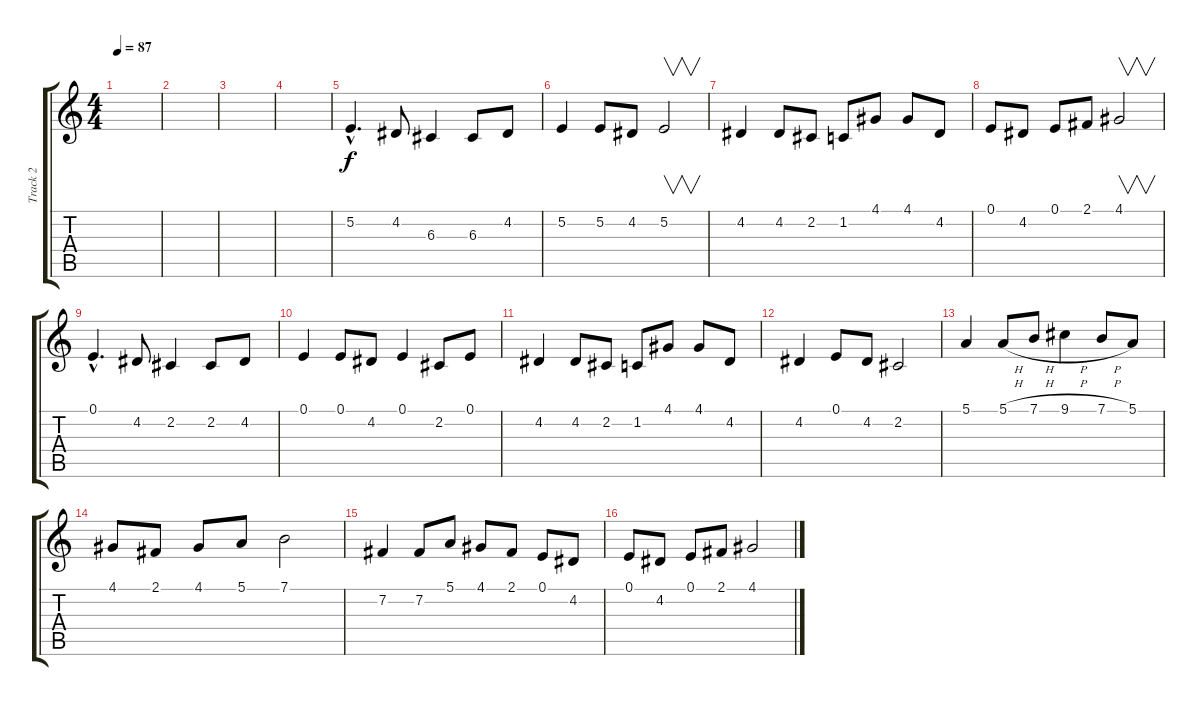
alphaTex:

\track ("Track 2" "Track 2") {instrument oboe}
\staff {score tabs}
\tuning (E4 B3 G3 D3 A2 E2) {hide}
\ts (4 4)
\tempo 87
\clef g2
\ks c
|
|
|
|
5.2{hac}.4{d} 4.2.8 6.3.4 6.3.8 4.2.8 |
5.2.4 5.2.8 4.2.8 5.2.2{v} |
4.2.4 4.2.8 2.2.8 1.2.8 4.1.8 4.1.8 4.2.8 |
0.1.8 4.2.8 0.1.8 2.1.8 4.1.2{v} |
0.1{hac}.4{d} 4.2.8 2.2.4 2.2.8 4.2.8 |
0.1.4 0.1.8 4.2.8 0.1.4 2.2.8 0.1.8 |
4.2.4 4.2.8 2.2.8 1.2.8 4.1.8 4.1.8 4.2.8 |
4.2.4 0.1.8 4.2.8 2.2.2 |
5.1.4 5.1{h}.8 7.1{h}.8 9.1{h}.4 7.1{h}.8 5.1.8 |
4.1.8 2.1.8 4.1.8 5.1.8 7.1.2 |
7.2.4 7.2.8 5.1.8 4.1.8 2.1.8 0.1.8 4.2.8 |
0.1.8 4.2.8 0.1.8 2.1.8 4.1.2
